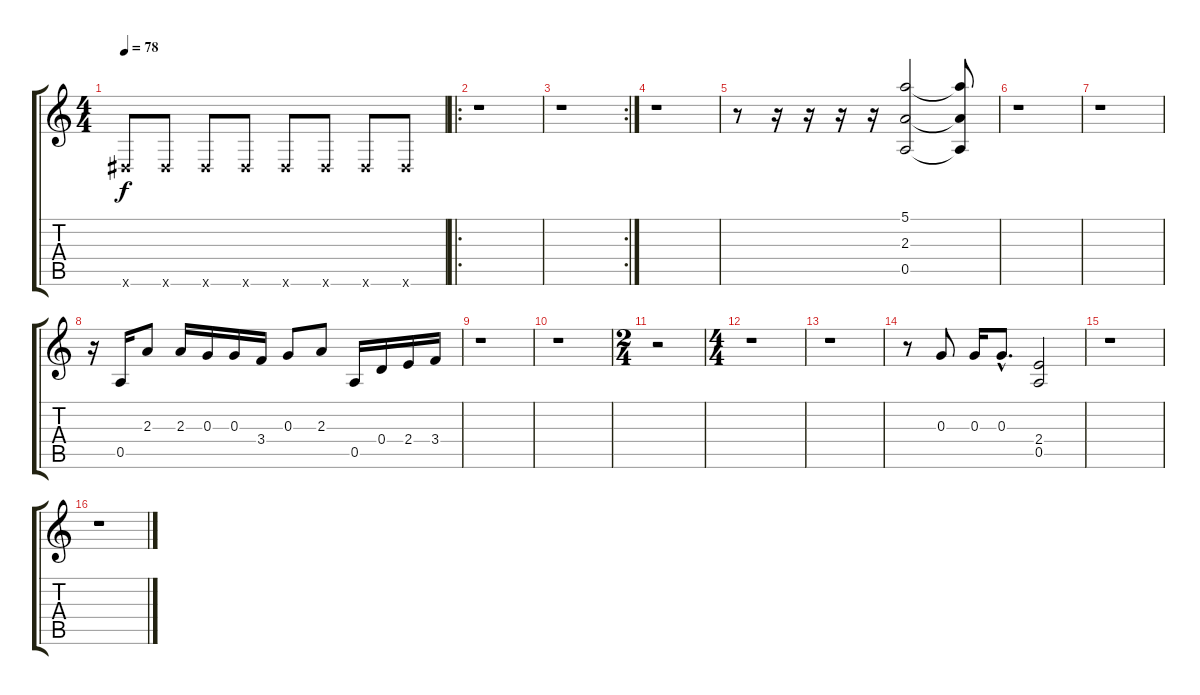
\track "" {instrument electricbasspick}
\staff {score tabs}
\tuning (E4 B3 G3 D3 A2 E2) {hide}
\ts (4 4)
\tempo 78
\clef g2
\ks c
-1.6{x}.8{dy f instrument electricbasspick} -1.6{x}.8 -1.6{x}.8 -1.6{x}.8 -1.6{x}.8 -1.6{x}.8 -1.6{x}.8 -1.6{x}.8 |
\ro
r.1 |
\rc 2
r.1 |
r.1 |
r.8 r.16 r.16 r.16 r.16 (5.1 2.3 0.5).2 (5.1{t} 2.3{t} 0.5{t}).8 |
r.1 |
r.1 |
r.16 0.5.16 2.3.8 2.3.16 0.3.16 0.3.16 3.4.16 0.3.8 2.3.8 0.5.16 0.4.16 2.4.16 3.4.16 |
r.1 |
r.1 |
\ts (2 4)
r.2 |
\ts (4 4)
r.1 |
r.1 |
r.8 0.3.8 0.3.16 0.3{hac}.8{d} (2.4 0.5).2 |
r.1 |
r.1
